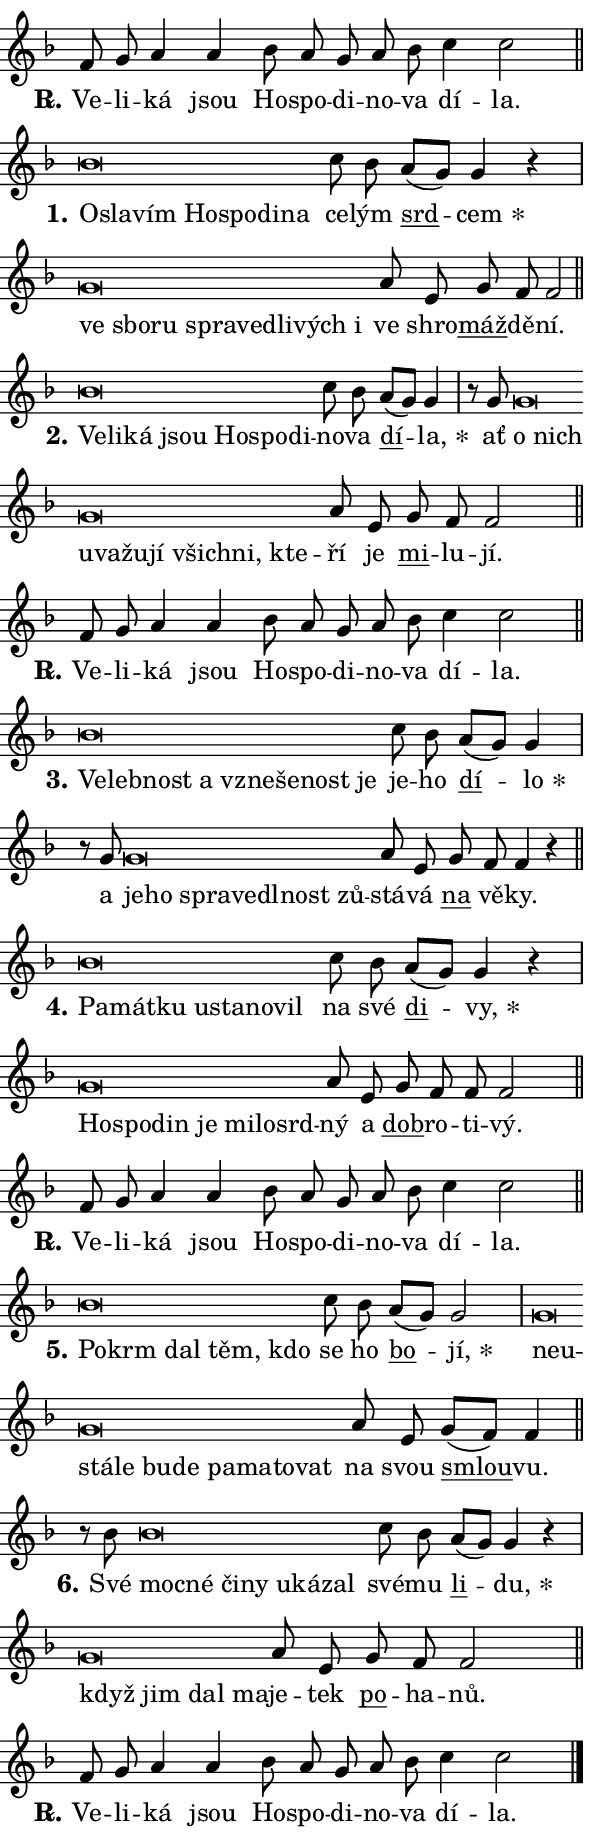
\version "2.24.0"
\header { tagline = "" }
\paper {
  indent = 0\cm
  top-margin = 0\cm
  right-margin = 0.13\cm % to fit lyric hyphens
  bottom-margin = 0\cm
  left-margin = 0\cm
  paper-width = 10\cm
  page-breaking = #ly:one-page-breaking
  system-system-spacing.basic-distance = #11
  score-system-spacing.basic-distance = #11
  ragged-last = ##f
}


%% Author: Thomas Morley
%% https://lists.gnu.org/archive/html/lilypond-user/2020-05/msg00002.html
#(define (line-position grob)
"Returns position of @var[grob} in current system:
   @code{'start}, if at first time-step
   @code{'end}, if at last time-step
   @code{'middle} otherwise
"
  (let* ((col (ly:item-get-column grob))
         (ln (ly:grob-object col 'left-neighbor))
         (rn (ly:grob-object col 'right-neighbor))
         (col-to-check-left (if (ly:grob? ln) ln col))
         (col-to-check-right (if (ly:grob? rn) rn col))
         (break-dir-left
           (and
             (ly:grob-property col-to-check-left 'non-musical #f)
             (ly:item-break-dir col-to-check-left)))
         (break-dir-right
           (and
             (ly:grob-property col-to-check-right 'non-musical #f)
             (ly:item-break-dir col-to-check-right))))
        (cond ((eqv? 1 break-dir-left) 'start)
              ((eqv? -1 break-dir-right) 'end)
              (else 'middle))))

#(define (tranparent-at-line-position vctor)
  (lambda (grob)
  "Relying on @code{line-position} select the relevant enry from @var{vctor}.
Used to determine transparency,"
    (case (line-position grob)
      ((end) (not (vector-ref vctor 0)))
      ((middle) (not (vector-ref vctor 1)))
      ((start) (not (vector-ref vctor 2))))))

noteHeadBreakVisibility =
#(define-music-function (break-visibility)(vector?)
"Makes @code{NoteHead}s transparent relying on @var{break-visibility}"
#{
  \override NoteHead.transparent =
    #(tranparent-at-line-position break-visibility)
#})

#(define delete-ledgers-for-transparent-note-heads
  (lambda (grob)
    "Reads whether a @code{NoteHead} is transparent.
If so this @code{NoteHead} is removed from @code{'note-heads} from
@var{grob}, which is supposed to be @code{LedgerLineSpanner}.
As a result ledgers are not printed for this @code{NoteHead}"
    (let* ((nhds-array (ly:grob-object grob 'note-heads))
           (nhds-list
             (if (ly:grob-array? nhds-array)
                 (ly:grob-array->list nhds-array)
                 '()))
           ;; Relies on the transparent-property being done before
           ;; Staff.LedgerLineSpanner.after-line-breaking is executed.
           ;; This is fragile ...
           (to-keep
             (remove
               (lambda (nhd)
                 (ly:grob-property nhd 'transparent #f))
               nhds-list)))
      ;; TODO find a better method to iterate over grob-arrays, similiar
      ;; to filter/remove etc for lists
      ;; For now rebuilt from scratch
      (set! (ly:grob-object grob 'note-heads)  '())
      (for-each
        (lambda (nhd)
          (ly:pointer-group-interface::add-grob grob 'note-heads nhd))
        to-keep))))

squashNotes = {
  \override NoteHead.X-extent = #'(-0.2 . 0.2)
  \override NoteHead.Y-extent = #'(-0.75 . 0)
  \override NoteHead.stencil =
    #(lambda (grob)
       (let ((pos (ly:grob-property grob 'staff-position)))
         (begin
           (if (< pos -7) (display "ERROR: Lower brevis then expected\n") (display ""))
           (if (<= pos -6) ly:text-interface::print ly:note-head::print))))
}
unSquashNotes = {
  \revert NoteHead.X-extent
  \revert NoteHead.Y-extent
  \revert NoteHead.stencil
}

hideNotes = \noteHeadBreakVisibility #begin-of-line-visible
unHideNotes = \noteHeadBreakVisibility #all-visible

% work-around for resetting accidentals
% https://lilypond.org/doc/v2.23/Documentation/notation/displaying-rhythms#unmetered-music
cadenzaMeasure = {
  \cadenzaOff
  \partial 1024 s1024
  \cadenzaOn
}

#(define-markup-command (accent layout props text) (markup?)
  "Underline accented syllable"
  (interpret-markup layout props
    #{\markup \override #'(offset . 4.3) \underline { #text }#}))

responsum = \markup \concat {
  "R" \hspace #-1.05 \path #0.1 #'((moveto 0 0.07) (lineto 0.9 0.8)) \hspace #0.05 "."
}

spaceSize = #0.6828661417322834 % exact space size for TeX Gyre Schola

\layout {
  \context {
    \Staff
    \remove "Time_signature_engraver"
    \override LedgerLineSpanner.after-line-breaking = #delete-ledgers-for-transparent-note-heads
  }
  \context {
    \Lyrics {
      \override LyricSpace.minimum-distance = \spaceSize
      \override LyricText.font-name = #"TeX Gyre Schola"
      \override LyricText.font-size = 1
      \override StanzaNumber.font-name = #"TeX Gyre Schola Bold"
      \override StanzaNumber.font-size = 1
    }
  }
  \context {
    \Score 
    \override NoteHead.text =
      #(lambda (grob) 
        (let ((pos (ly:grob-property grob 'staff-position)))
          #{\markup {
            \combine
              \halign #-0.55 \raise #(if (= pos -6) 0 0.5) \override #'(thickness . 2) \draw-line #'(3.2 . 0)
              \musicglyph "noteheads.sM1"
          }#}))
  }
}

% magnetic-lyrics.ily
%
%   written by
%     Jean Abou Samra <jean@abou-samra.fr>
%     Werner Lemberg <wl@gnu.org>
%
%   adapted by
%     Jiri Hon <jiri.hon@gmail.com>
%
% Version 2022-Apr-15

% https://www.mail-archive.com/lilypond-user@gnu.org/msg149350.html

#(define (Left_hyphen_pointer_engraver context)
   "Collect syllable-hyphen-syllable occurrences in lyrics and store
them in properties.  This engraver only looks to the left.  For
example, if the lyrics input is @code{foo -- bar}, it does the
following.

@itemize @bullet
@item
Set the @code{text} property of the @code{LyricHyphen} grob between
@q{foo} and @q{bar} to @code{foo}.

@item
Set the @code{left-hyphen} property of the @code{LyricText} grob with
text @q{foo} to the @code{LyricHyphen} grob between @q{foo} and
@q{bar}.
@end itemize

Use this auxiliary engraver in combination with the
@code{lyric-@/text::@/apply-@/magnetic-@/offset!} hook."
   (let ((hyphen #f)
         (text #f))
     (make-engraver
      (acknowledgers
       ((lyric-syllable-interface engraver grob source-engraver)
        (set! text grob)))
      (end-acknowledgers
       ((lyric-hyphen-interface engraver grob source-engraver)
        ;(when (not (grob::has-interface grob 'lyric-space-interface))
          (set! hyphen grob)));)
      ((stop-translation-timestep engraver)
       (when (and text hyphen)
         (ly:grob-set-object! text 'left-hyphen hyphen))
       (set! text #f)
       (set! hyphen #f)))))

#(define (lyric-text::apply-magnetic-offset! grob)
   "If the space between two syllables is less than the value in
property @code{LyricText@/.details@/.squash-threshold}, move the right
syllable to the left so that it gets concatenated with the left
syllable.

Use this function as a hook for
@code{LyricText@/.after-@/line-@/breaking} if the
@code{Left_@/hyphen_@/pointer_@/engraver} is active."
   (let ((hyphen (ly:grob-object grob 'left-hyphen #f)))
     (when hyphen
       (let ((left-text (ly:spanner-bound hyphen LEFT)))
         (when (grob::has-interface left-text 'lyric-syllable-interface)
           (let* ((common (ly:grob-common-refpoint grob left-text X))
                  (this-x-ext (ly:grob-extent grob common X))
                  (left-x-ext
                   (begin
                     ;; Trigger magnetism for left-text.
                     (ly:grob-property left-text 'after-line-breaking)
                     (ly:grob-extent left-text common X)))
                  ;; `delta` is the gap width between two syllables.
                  (delta (- (interval-start this-x-ext)
                            (interval-end left-x-ext)))
                  (details (ly:grob-property grob 'details))
                  (threshold (assoc-get 'squash-threshold details 0.2)))
             (when (< delta threshold)
               (let* (;; We have to manipulate the input text so that
                      ;; ligatures crossing syllable boundaries are not
                      ;; disabled.  For languages based on the Latin
                      ;; script this is essentially a beautification.
                      ;; However, for non-Western scripts it can be a
                      ;; necessity.
                      (lt (ly:grob-property left-text 'text))
                      (rt (ly:grob-property grob 'text))
                      (is-space (grob::has-interface hyphen 'lyric-space-interface))
                      (space (if is-space " " ""))
                      (extra-delta (if is-space spaceSize 0))
                      ;; Append new syllable.
                      (ltrt-space (if (and (string? lt) (string? rt))
                                (string-append lt space rt)
                                (make-concat-markup (list lt space rt))))
                      ;; Right-align `ltrt` to the right side.
                      (ltrt-space-markup (grob-interpret-markup
                               grob
                               (make-translate-markup
                                (cons (interval-length this-x-ext) 0)
                                (make-right-align-markup ltrt-space)))))
                 (begin
                   ;; Don't print `left-text`.
                   (ly:grob-set-property! left-text 'stencil #f)
                   ;; Set text and stencil (which holds all collected
                   ;; syllables so far) and shift it to the left.
                   (ly:grob-set-property! grob 'text ltrt-space)
                   (ly:grob-set-property! grob 'stencil ltrt-space-markup)
                   (ly:grob-translate-axis! grob (- (- delta extra-delta)) X))))))))))


#(define (lyric-hyphen::displace-bounds-first grob)
   ;; Make very sure this callback isn't triggered too early.
   (let ((left (ly:spanner-bound grob LEFT))
         (right (ly:spanner-bound grob RIGHT)))
     (ly:grob-property left 'after-line-breaking)
     (ly:grob-property right 'after-line-breaking)
     (ly:lyric-hyphen::print grob)))

squashThreshold = #0.4

\layout {
  \context {
    \Lyrics
    \consists #Left_hyphen_pointer_engraver
    \override LyricText.after-line-breaking =
      #lyric-text::apply-magnetic-offset!
    \override LyricHyphen.stencil = #lyric-hyphen::displace-bounds-first
    \override LyricText.details.squash-threshold = \squashThreshold
    \override LyricHyphen.minimum-distance = 0
    \override LyricHyphen.minimum-length = \squashThreshold
  }
}

squashText = \override LyricText.details.squash-threshold = 9999
unSquashText = \override LyricText.details.squash-threshold = \squashThreshold

leftText = \override LyricText.self-alignment-X = #LEFT
unLeftText = \revert LyricText.self-alignment-X

starOffset = #(lambda (grob) 
                (let ((x_offset (ly:self-alignment-interface::aligned-on-x-parent grob)))
                  (if (= x_offset 0) 0 (+ x_offset 1.2))))

star = #(define-music-function (syllable)(string?)
"Append star separator at the end of a syllable"
#{
  \once \override LyricText.X-offset = #starOffset
  \lyricmode { \markup {
    #syllable
    \override #'((font-name . "TeX Gyre Schola Bold")) \hspace #0.2 \lower #0.65 \larger "*"
  } }
#})

starAccent = #(define-music-function (syllable)(string?)
"Append star separator at the end of a syllable and make accent"
#{
  \once \override LyricText.X-offset = #starOffset
  \lyricmode { \markup {
    \accent #syllable
    \override #'((font-name . "TeX Gyre Schola Bold")) \hspace #0.2 \lower #0.65 \larger "*"
  } }
#})

breath = #(define-music-function (syllable)(string?)
"Append breathing indicator at the end of a syllable"
#{
  \lyricmode { \markup { #syllable "+" } }
#})

optionalBreath = #(define-music-function (syllable)(string?)
"Append optional breathing indicator at the end of a syllable"
#{
  \lyricmode { \markup { #syllable "(+)" } }
#})


\score {
    <<
        \new Voice = "melody" { \cadenzaOn \key f \major \relative { f'8 g a4 a \bar "" bes8 a g a bes \bar "" c4 c2 \cadenzaMeasure \bar "||" \break } }
        \new Lyrics \lyricsto "melody" { \lyricmode { \set stanza = \responsum
Ve -- li -- ká jsou Ho -- spo -- di -- no -- va dí -- la. } }
    >>
    \layout {}
}

\score {
    <<
        \new Voice = "melody" { \cadenzaOn \key f \major \relative { \squashNotes bes'\breve*1/16 \hideNotes \breve*1/16 \bar "" \breve*1/16 \bar "" \breve*1/16 \bar "" \breve*1/16 \bar "" \breve*1/16 \breve*1/16 \bar "" \unHideNotes \unSquashNotes c8 bes \bar "" a[( g)] g4 r \cadenzaMeasure \bar "|" \squashNotes g\breve*1/16 \hideNotes \breve*1/16 \bar "" \breve*1/16 \bar "" \breve*1/16 \bar "" \breve*1/16 \bar "" \breve*1/16 \bar "" \breve*1/16 \breve*1/16 \bar "" \unHideNotes \unSquashNotes a8 e \bar "" g f f2 \cadenzaMeasure \bar "||" \break } }
        \new Lyrics \lyricsto "melody" { \lyricmode { \set stanza = "1."
\leftText O -- \squashText sla -- vím Ho -- spo -- di -- na \unLeftText \unSquashText ce -- lým \markup \accent srd -- \star cem \leftText ve \squashText sbo -- ru spra -- ve -- dli -- vých i \unLeftText \unSquashText ve shro -- \markup \accent máž -- dě -- ní. } }
    >>
    \layout {}
}

\score {
    <<
        \new Voice = "melody" { \cadenzaOn \key f \major \relative { \squashNotes bes'\breve*1/16 \hideNotes \breve*1/16 \bar "" \breve*1/16 \bar "" \breve*1/16 \bar "" \breve*1/16 \bar "" \breve*1/16 \breve*1/16 \bar "" \unHideNotes \unSquashNotes c8 bes \bar "" a[( g)] g4 \cadenzaMeasure \bar "|" r8 g8 \squashNotes g\breve*1/16 \hideNotes \breve*1/16 \bar "" \breve*1/16 \bar "" \breve*1/16 \bar "" \breve*1/16 \bar "" \breve*1/16 \bar "" \breve*1/16 \bar "" \breve*1/16 \breve*1/16 \bar "" \unHideNotes \unSquashNotes a8 e \bar "" g f f2 \cadenzaMeasure \bar "||" \break } }
        \new Lyrics \lyricsto "melody" { \lyricmode { \set stanza = "2."
\leftText Ve -- \squashText li -- ká jsou Ho -- spo -- di -- \unLeftText \unSquashText no -- va \markup \accent dí -- \star la, ať \leftText o \squashText nich u -- va -- žu -- jí všich -- ni, kte -- \unLeftText \unSquashText ří je \markup \accent mi -- lu -- jí. } }
    >>
    \layout {}
}

\score {
    <<
        \new Voice = "melody" { \cadenzaOn \key f \major \relative { f'8 g a4 a \bar "" bes8 a g a bes \bar "" c4 c2 \cadenzaMeasure \bar "||" \break } }
        \new Lyrics \lyricsto "melody" { \lyricmode { \set stanza = \responsum
Ve -- li -- ká jsou Ho -- spo -- di -- no -- va dí -- la. } }
    >>
    \layout {}
}

\score {
    <<
        \new Voice = "melody" { \cadenzaOn \key f \major \relative { \squashNotes bes'\breve*1/16 \hideNotes \breve*1/16 \bar "" \breve*1/16 \bar "" \breve*1/16 \bar "" \breve*1/16 \bar "" \breve*1/16 \bar "" \breve*1/16 \breve*1/16 \bar "" \unHideNotes \unSquashNotes c8 bes \bar "" a[( g)] g4 \cadenzaMeasure \bar "|" r8 g8 \squashNotes g\breve*1/16 \hideNotes \breve*1/16 \bar "" \breve*1/16 \bar "" \breve*1/16 \bar "" \breve*1/16 \bar "" \breve*1/16 \breve*1/16 \bar "" \unHideNotes \unSquashNotes a8 e \bar "" g f f4 r \cadenzaMeasure \bar "||" \break } }
        \new Lyrics \lyricsto "melody" { \lyricmode { \set stanza = "3."
\leftText Ve -- \squashText leb -- nost a vzne -- še -- nost je \unLeftText \unSquashText je -- ho \markup \accent dí -- \star lo a \leftText je -- \squashText ho spra -- ve -- dl -- nost zů -- \unLeftText \unSquashText stá -- vá \markup \accent na vě -- ky. } }
    >>
    \layout {}
}

\score {
    <<
        \new Voice = "melody" { \cadenzaOn \key f \major \relative { \squashNotes bes'\breve*1/16 \hideNotes \breve*1/16 \bar "" \breve*1/16 \bar "" \breve*1/16 \bar "" \breve*1/16 \bar "" \breve*1/16 \breve*1/16 \bar "" \unHideNotes \unSquashNotes c8 bes \bar "" a[( g)] g4 r \cadenzaMeasure \bar "|" \squashNotes g\breve*1/16 \hideNotes \breve*1/16 \bar "" \breve*1/16 \bar "" \breve*1/16 \bar "" \breve*1/16 \bar "" \breve*1/16 \breve*1/16 \bar "" \unHideNotes \unSquashNotes a8 e \bar "" g f f f2 \cadenzaMeasure \bar "||" \break } }
        \new Lyrics \lyricsto "melody" { \lyricmode { \set stanza = "4."
\leftText Pa -- \squashText mát -- ku u -- sta -- no -- vil \unLeftText \unSquashText na své \markup \accent di -- \star vy, \leftText Ho -- \squashText spo -- din je mi -- lo -- srd -- \unLeftText \unSquashText ný a \markup \accent dob -- ro -- ti -- vý. } }
    >>
    \layout {}
}

\score {
    <<
        \new Voice = "melody" { \cadenzaOn \key f \major \relative { f'8 g a4 a \bar "" bes8 a g a bes \bar "" c4 c2 \cadenzaMeasure \bar "||" \break } }
        \new Lyrics \lyricsto "melody" { \lyricmode { \set stanza = \responsum
Ve -- li -- ká jsou Ho -- spo -- di -- no -- va dí -- la. } }
    >>
    \layout {}
}

\score {
    <<
        \new Voice = "melody" { \cadenzaOn \key f \major \relative { \squashNotes bes'\breve*1/16 \hideNotes \breve*1/16 \bar "" \breve*1/16 \bar "" \breve*1/16 \breve*1/16 \bar "" \unHideNotes \unSquashNotes c8 bes \bar "" a[( g)] g2 \cadenzaMeasure \bar "|" \squashNotes g\breve*1/16 \hideNotes \breve*1/16 \bar "" \breve*1/16 \bar "" \breve*1/16 \bar "" \breve*1/16 \bar "" \breve*1/16 \bar "" \breve*1/16 \bar "" \breve*1/16 \bar "" \breve*1/16 \breve*1/16 \bar "" \unHideNotes \unSquashNotes a8 e \bar "" g[( f)] f4 \cadenzaMeasure \bar "||" \break } }
        \new Lyrics \lyricsto "melody" { \lyricmode { \set stanza = "5."
\leftText Po -- \squashText krm dal těm, kdo \unLeftText \unSquashText se ho \markup \accent bo -- \star jí, \leftText ne -- \squashText u -- stá -- le bu -- de pa -- ma -- to -- vat \unLeftText \unSquashText na svou \markup \accent smlou -- vu. } }
    >>
    \layout {}
}

\score {
    <<
        \new Voice = "melody" { \cadenzaOn \key f \major \relative { r8 bes'8 \squashNotes bes\breve*1/16 \hideNotes \breve*1/16 \bar "" \breve*1/16 \bar "" \breve*1/16 \bar "" \breve*1/16 \bar "" \breve*1/16 \breve*1/16 \bar "" \unHideNotes \unSquashNotes c8 bes \bar "" a[( g)] g4 r \cadenzaMeasure \bar "|" \squashNotes g\breve*1/16 \hideNotes \breve*1/16 \bar "" \breve*1/16 \breve*1/16 \bar "" \unHideNotes \unSquashNotes a8 e \bar "" g f f2 \cadenzaMeasure \bar "||" \break } }
        \new Lyrics \lyricsto "melody" { \lyricmode { \set stanza = "6."
Své \leftText moc -- \squashText né či -- ny u -- ká -- zal \unLeftText \unSquashText své -- mu \markup \accent li -- \star du, \leftText když \squashText jim dal ma -- \unLeftText \unSquashText je -- tek \markup \accent po -- ha -- nů. } }
    >>
    \layout {}
}

\score {
    <<
        \new Voice = "melody" { \cadenzaOn \key f \major \relative { f'8 g a4 a \bar "" bes8 a g a bes \bar "" c4 c2 \cadenzaMeasure \bar "||" \break } \bar "|." }
        \new Lyrics \lyricsto "melody" { \lyricmode { \set stanza = \responsum
Ve -- li -- ká jsou Ho -- spo -- di -- no -- va dí -- la. } }
    >>
    \layout {}
}
